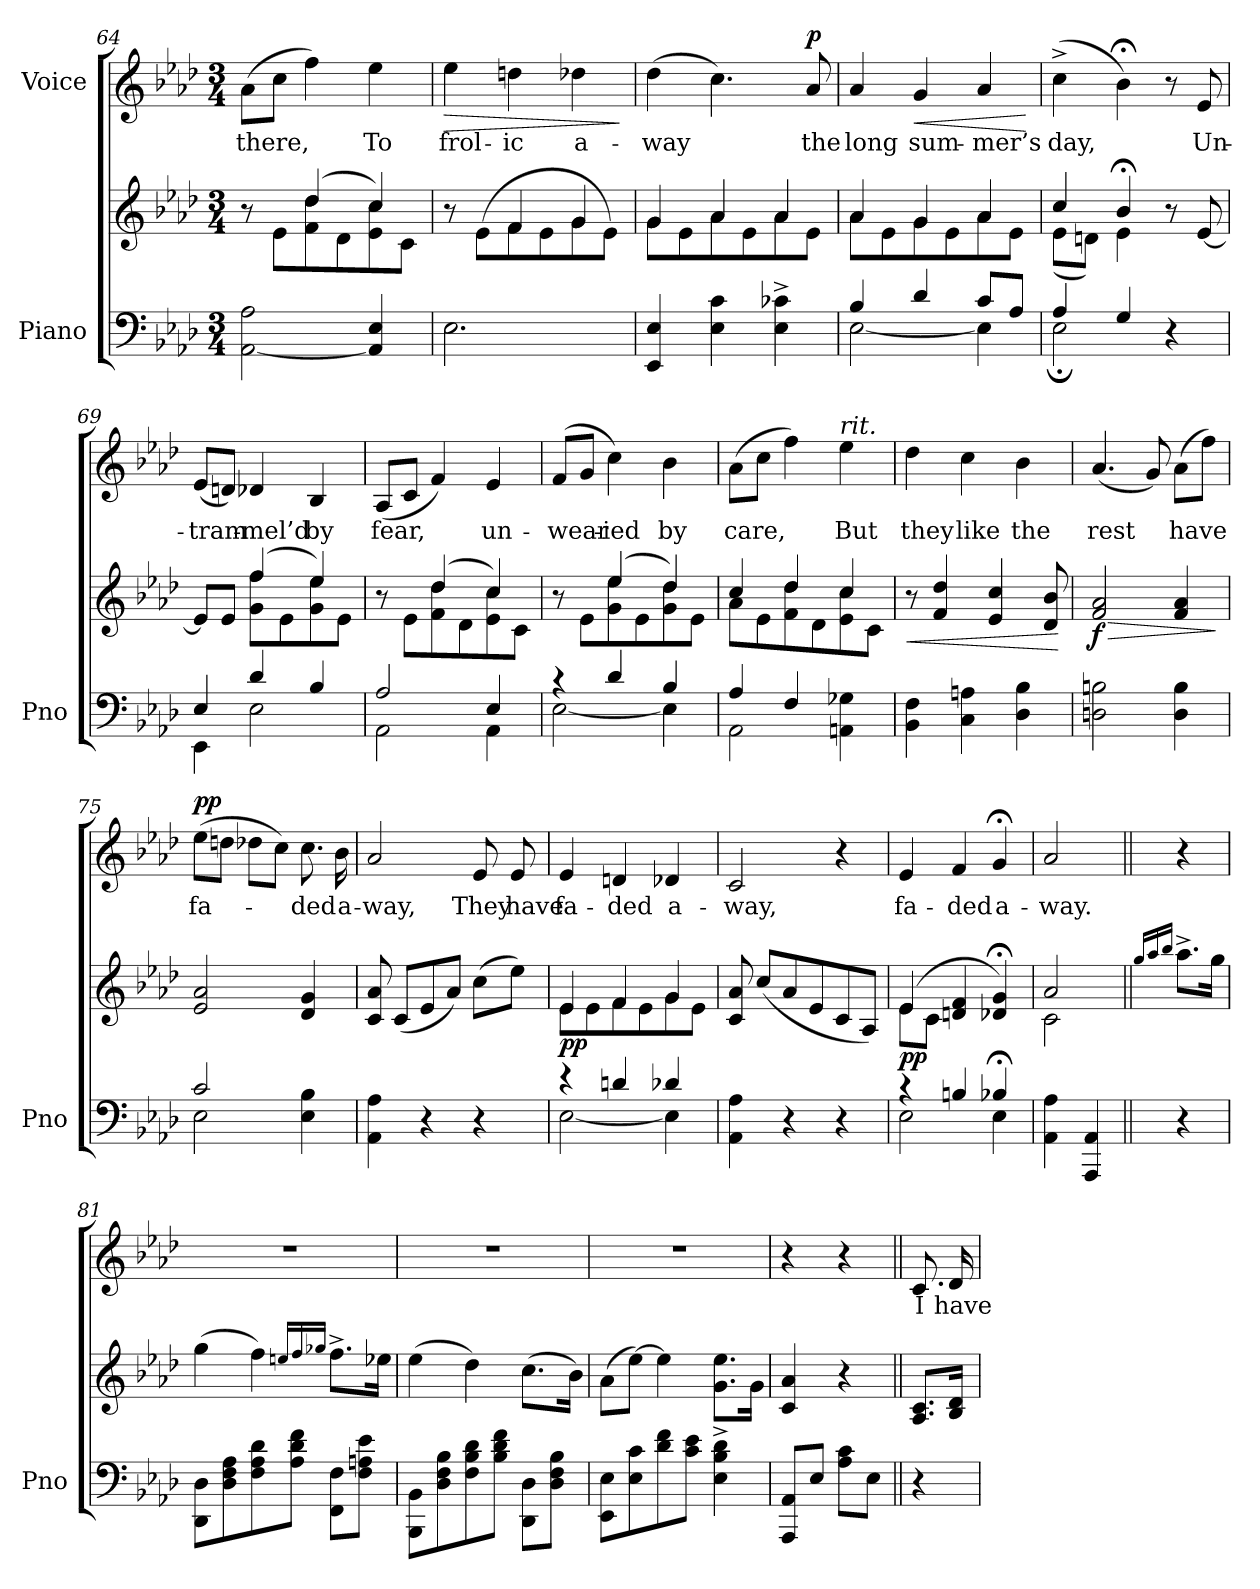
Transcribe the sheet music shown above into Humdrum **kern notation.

**kern	**kern	**dynam	**kern	**text	**dynam
*part2	*part2	*part2	*part1	*part1	*part1
*staff3	*staff2	*staff2/3	*staff1	*staff1	*staff1
*I"Piano	*	*	*I"Voice	*	*
*I'Pno	*	*	*	*	*
*clefF4	*clefG2	*	*clefG2	*	*
*k[b-e-a-d-]	*k[b-e-a-d-]	*	*k[b-e-a-d-]	*	*
*M3/4	*M3/4	*	*M3/4	*	*
=64	=64	=64	=64	=64	=64
*	*^	*	*	*	*
[2AA-\ 2A-\	4ryy	8r	.	(8a-\L	there,	.
.	.	8e-\L	.	8cc\J	.	.
.	(4dd-/	8f\ 8dd-\	.	4ff\)	.	.
.	.	8d-\	.	.	.	.
4AA-/] 4E-/	4cc/)	8e-\ 8cc\	.	4ee-\	To	.
.	.	8c\J	.	.	.	.
=65	=65	=65	=65	=65	=65	=65
!	!	!	!	!	!	!LO:HP:b
2.E-\	4ryy	8r	.	4ee-\	frol-	>
.	.	(>8e-\L	.	.	.	.
.	4f/	8f\	.	4ddn\	-ic	.
.	.	8e-\	.	.	.	.
.	4g/	8g\	.	4dd-X\	a-	.
.	.	8e-\J)	.	.	.	.
*	*v	*v	*	*	*	*
.	.	.	.	.	]
=66	=66	=66	=66	=66	=66
*	*^	*	*	*	*
4EE-/ 4E-/	4g/	8g\L	.	(4dd-\	way	.
.	.	8e-\	.	.	.	.
4E-\ 4c\	4a-/	8a-\	.	4.cc\)	.	.
.	.	8e-\	.	.	.	.
4E-\^ 4c-X\^	4a-/	8a-\	.	.	.	.
!	!	!	!	!	!	!LO:DY:a
.	.	8e-\J	.	8a-/	the	p
=67	=67	=67	=67	=67	=67	=67
*^	*	*	*	*	*	*
4B-/	[2E-\	4a-/	8a-\L	.	4a-/	long	.
.	.	.	8e-\	.	.	.	.
!	!	!	!	!	!	!	!LO:HP:b
4d-/	.	4g/	8g\	.	4g/	sum-	<
.	.	.	8e-\	.	.	.	.
8c/L	4E-\]	4a-/	8a-\	.	4a-/	-mer’s	.
8A-/J	.	.	8e-\J	.	.	.	.
*v	*v	*	*	*	*	*	*
*	*v	*v	*	*	*	*
.	.	.	.	.	[
=68	=68	=68	=68	=68	=68
*^	*^	*	*	*	*
4A-/	2E-;\	4cc/	(>8e-\L	.	(4cc^\	day,	.
.	.	.	8dn\J)	.	.	.	.
4G/	.	4b-;</	4e-\	.	4b-;<\)	.	.
4r	4ryy	8r	4ryy	.	8r	.	.
.	.	[8e-/	.	.	8e-/	Un-	.
=69	=69	=69	=69	=69	=69	=69	=69
4E-/	4EE-\	8e-/L]	4ryy	.	(8e-/L	-tram-	.
.	.	8e-/J	.	.	8dn/J)	.	.
4d-/	2E-\	(4ff/	8g\ 8ff\L	.	4d-X/	-mel’d	.
.	.	.	8e-\	.	.	.	.
4B-/	.	4ee-/)	8g\ 8ee-\	.	4B-/	by	.
.	.	.	8e-\J	.	.	.	.
=70	=70	=70	=70	=70	=70	=70	=70
2A-/	2AA-\	4ryy	8r	.	(8A-/L	fear,	.
.	.	.	8e-\L	.	8c/J	.	.
.	.	(4dd-/	8f\ 8dd-\	.	4f/)	.	.
.	.	.	8d-\	.	.	.	.
4E-/	4AA-\	4cc/)	8e-\ 8cc\	.	4e-/	un-	.
.	.	.	8c\J	.	.	.	.
=71	=71	=71	=71	=71	=71	=71	=71
4r	[2E-\	4ryy	8r	.	(>8f/L	wear-	.
.	.	.	8e-\L	.	8g/J	.	.
4d-/	.	(4ee-/	8g\ 8ee-\	.	4cc\)	-ied	.
.	.	.	8e-\	.	.	.	.
4B-/	4E-\]	4dd-/)	8g\ 8dd-\	.	4b-\	by	.
.	.	.	8e-\J	.	.	.	.
=72	=72	=72	=72	=72	=72	=72	=72
4A-/	2AA-\	4cc/	8a-\L	.	(8a-\L	care,	.
.	.	.	8e-\	.	8cc\J	.	.
4F/	.	4dd-/	8f\ 8dd-\	.	4ff\)	.	.
.	.	.	8d-\	.	.	.	.
!	!	!	!	!	!LO:TX:i:t=rit.	!	!
4AAn\ 4G-X\	4ryy	4cc/	8e-\ 8cc\	.	4ee-\	But	.
.	.	.	8c\J	.	.	.	.
*v	*v	*	*	*	*	*	*
=73	=73	=73	=73	=73	=73	=73
!	!	!	!LO:HP:b	!	!	!
*	*v	*v	*	*	*	*
4BB-\ 4F\	8r	<	4dd-\	they	.
.	4f/ 4dd-/	.	.	.	.
4C\ 4An\	.	.	4cc\	like	.
.	4e-/ 4cc/	.	.	.	.
4D-\ 4B-\	.	.	4b-\	the	.
.	8d-/ 8b-/	.	.	.	.
.	.	[	.	.	.
=74	=74	=74	=74	=74	=74
!	!	!LO:HP:b	!	!	!
!	!	!LO:DY:n=1:b	!	!	!
2Dn\ 2Bn\	2f/ 2a-/	> f	(4.a-/	rest	.
.	.	.	8g/)	.	.
4D\ 4B\	4f/ 4a-/	.	(8a-\L	have	.
.	.	.	8ff\J)	.	.
.	.	]	.	.	.
=75	=75	=75	=75	=75	=75
*^	*	*	*	*	*
!	!	!	!LO:DY:b	!	!	!
!	!	!	!LO:DY:n=1:b	!	!	!LO:DY:a
2c/	2E-\	2e-/ 2a-/	pp other-dynamics	(8ee-\L	fa-	pp
.	.	.	.	8ddn\J	.	.
.	.	.	.	8dd-X\L	.	.
.	.	.	.	8cc\J)	.	.
4E-\ 4B-\	4ryy	4d-/ 4g/	.	8.cc\	-ded	.
.	.	.	.	16b-\	a-	.
*v	*v	*	*	*	*	*
=76	=76	=76	=76	=76	=76
4AA-\ 4A-\	8c/ 8a-/	.	2a-/	-way,	.
.	(8c/L	.	.	.	.
4r	8e-/	.	.	.	.
.	8a-/J)	.	.	.	.
4r	(8cc\L	.	8e-/	They	.
.	8ee-\J)	.	8e-/	have	.
=77	=77	=77	=77	=77	=77
*^	*^	*	*	*	*
!	!	!	!	!LO:DY:b	!	!	!
4r	[2E-\	4e-/	8e-\L	pp	4e-/	fa-	.
.	.	.	8e-\	.	.	.	.
4dn/	.	4f/	8f\	.	4dn/	-ded	.
.	.	.	8e-\	.	.	.	.
4d-X/	4E-\]	4g/	8g\	.	4d-X/	a-	.
.	.	.	8e-\J	.	.	.	.
*v	*v	*	*	*	*	*	*
*	*v	*v	*	*	*	*
=78	=78	=78	=78	=78	=78
4AA-\ 4A-\	8c/ 8a-/	.	2c/	-way,	.
.	(8cc/L	.	.	.	.
4r	8a-/	.	.	.	.
.	8e-/	.	.	.	.
4r	8c/	.	4r	.	.
.	8A-/J)	.	.	.	.
=79	=79	=79	=79	=79	=79
*^	*^	*	*	*	*
!	!	!	!	!LO:DY:b	!	!	!
4r	2E-\	(4e-/	8e-\L	pp	4e-/	fa-	.
.	.	.	8c\J	.	.	.	.
4Bn/	.	4dn/ 4f/	4ryy	.	4f/	-ded	.
4B-X;/	4E-\	4d-X/;< 4g/;<)	4ryy	.	4g;</	a-	.
*v	*v	*	*	*	*	*	*
=80	=80	=80	=80	=80	=80	=80
4AA-\ 4A-\	2a-/	2c\	.	2a-/	-way.	.
4AAA-/ 4AA-/	.	.	.	.	.	.
*	*v	*v	*	*	*	*
=80X6||	=80X6||	=80X6||	=80X6||	=80X6||	=80X6||
.	16qgg/LL	.	.	.	.
.	16qaa-/	.	.	.	.
.	16qbb-/JJ	.	.	.	.
4r	8.aa-^\L	.	4r	.	.
.	16gg\Jk	.	.	.	.
=81	=81	=81	=81	=81	=81
8DD-\ 8D-\L	(4gg\	.	2.r	.	.
8D-\ 8F\ 8A-\	.	.	.	.	.
8F\ 8A-\ 8d-\	4ff\)	.	.	.	.
8A-\ 8d-\ 8f\J	.	.	.	.	.
.	16qeen/LL	.	.	.	.
.	16qff/	.	.	.	.
.	16qgg-X/JJ	.	.	.	.
8FF\ 8F\L	8.ff^\L	.	.	.	.
8F\ 8An\ 8e-\J	.	.	.	.	.
.	16ee-X\Jk	.	.	.	.
=82	=82	=82	=82	=82	=82
8BBB-\ 8BB-\L	(4ee-\	.	2.r	.	.
8D-\ 8F\ 8B-\	.	.	.	.	.
8F\ 8B-\ 8d-\	4dd-\)	.	.	.	.
8B-\ 8d-\ 8f\J	.	.	.	.	.
8DD-\ 8D-\L	(8.cc\L	.	.	.	.
8D-\ 8F\ 8B-\J	.	.	.	.	.
.	16b-\Jk)	.	.	.	.
=83	=83	=83	=83	=83	=83
8EE-\ 8E-\L	(8a-\L	.	2.r	.	.
8E-\ 8c\	[8ee-\J)	.	.	.	.
8d-\ 8f\	4ee-\]	.	.	.	.
8c\ 8e-\J	.	.	.	.	.
4E-\^ 4B-\^ 4d-\^	8.g\ 8.ee-\L	.	.	.	.
.	16g\Jk	.	.	.	.
=84	=84	=84	=84	=84	=84
8AAA-/ 8AA-/L	4c/ 4a-/	.	4r	.	.
8E-/J	.	.	.	.	.
8A-\ 8c\L	4r	.	4r	.	.
8E-\J	.	.	.	.	.
=84X7||	=84X7||	=84X7||	=84X7||	=84X7||	=84X7||
4r	8.A-/ 8.c/L	.	8.c/	I	.
.	16B-/ 16d-/Jk	.	16d-/	have	.
=	=	=	=	=	=
*-	*-	*-	*-	*-	*-
